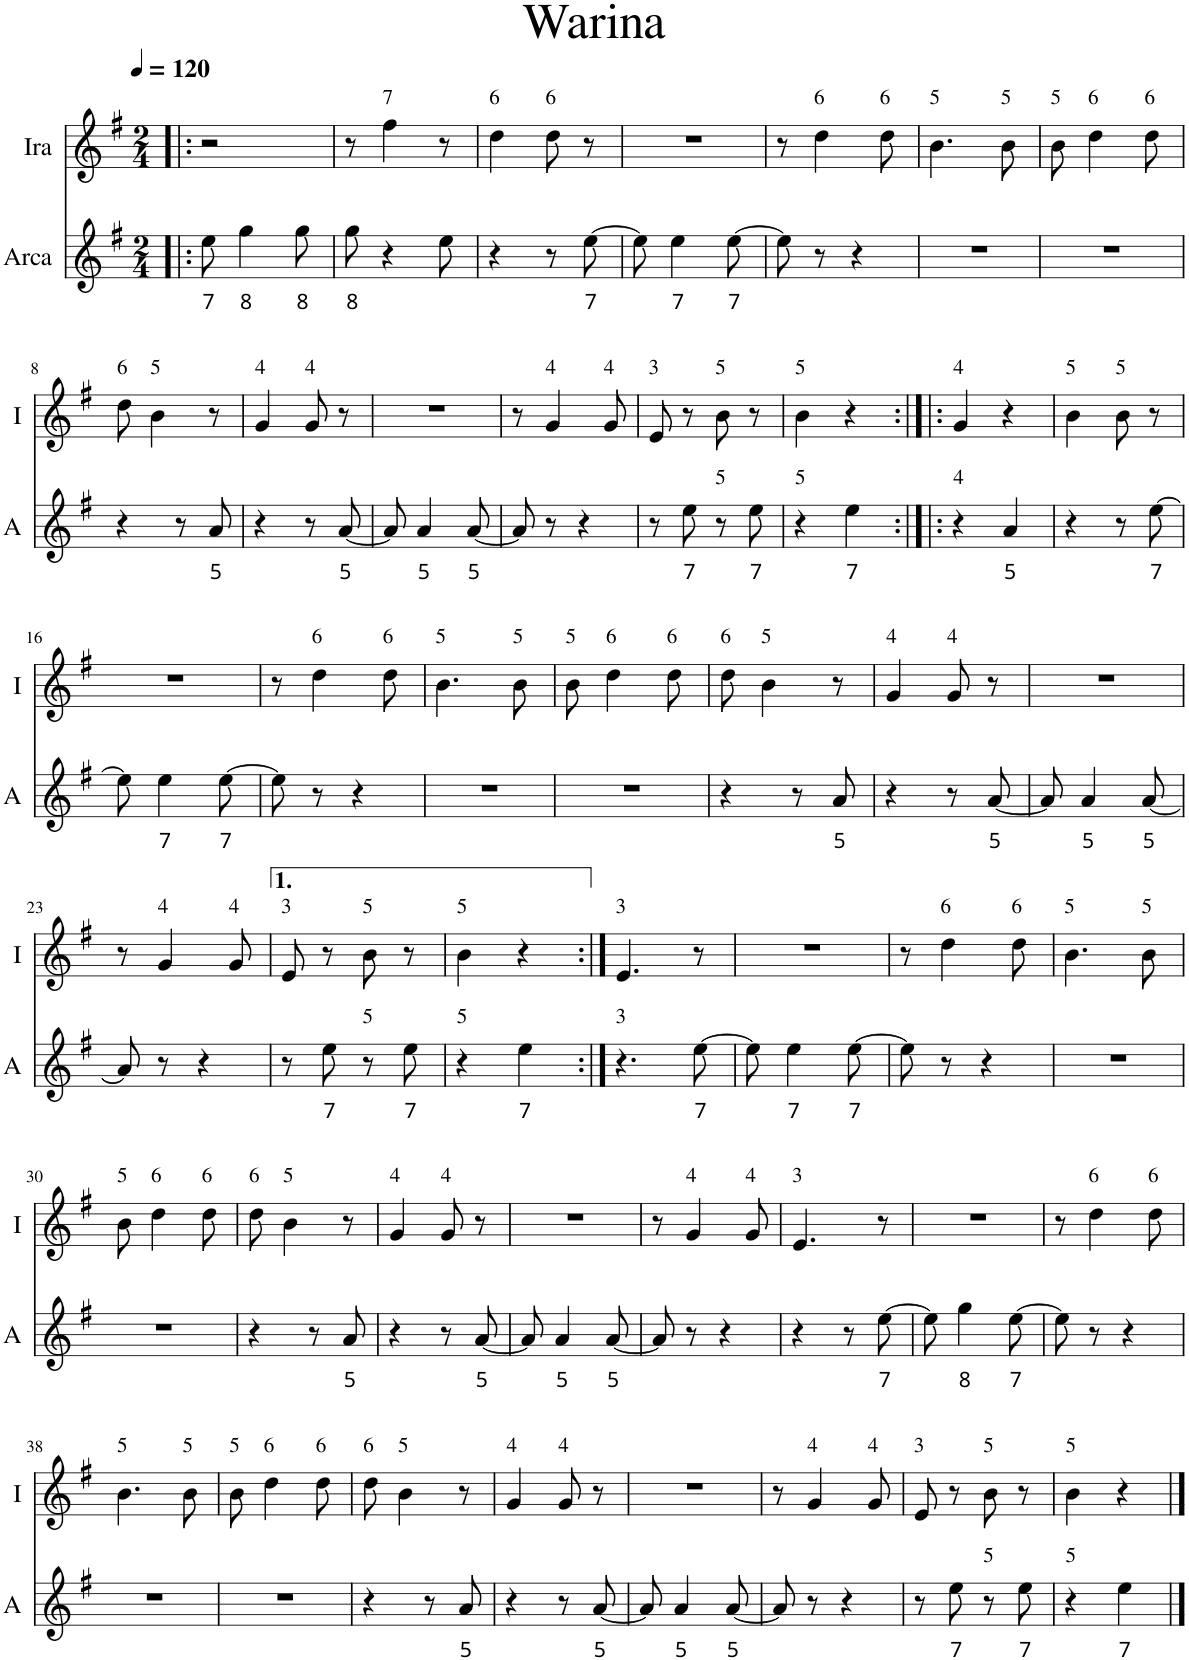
**kern	**text	**kern
*part2	*part2	*part1
*staff2	*staff2	*staff1
*I"Arca	*	*I"Ira
*I'A	*	*I'I
*clefG2	*	*clefG2
*k[f#]	*	*k[f#]
*M2/4	*	*M2/4
*MM120	*	*MM120
=1!|:	=1!|:	=1!|:
!	!LO:LY:b	!
8ee\	7	2r
!	!LO:LY:b	!
4gg\	8	.
!	!LO:LY:b	!
8gg\	8	.
=2	=2	=2
!	!LO:LY:b	!
8gg\	8	8r
!	!	!LO:TX:a:t=7
4r	.	4ff#\
8ee\	.	8r
=3	=3	=3
!	!	!LO:TX:a:t=6
4r	.	4dd\
!	!	!LO:TX:a:t=6
8r	.	8dd\
!	!LO:LY:b	!
[>8ee\	7	8r
=4	=4	=4
8ee\]	.	2r
!	!LO:LY:b	!
4ee\	7	.
!	!LO:LY:b	!
[>8ee\	7	.
=5	=5	=5
8ee\]	.	8r
!	!	!LO:TX:a:t=6
8r	.	4dd\
4r	.	.
!	!	!LO:TX:a:t=6
.	.	8dd\
=6	=6	=6
!	!	!LO:TX:a:t=5
2r	.	4.b\
!	!	!LO:TX:a:t=5
.	.	8b\
=7	=7	=7
!	!	!LO:TX:a:t=5
2r	.	8b\
!	!	!LO:TX:a:t=6
.	.	4dd\
!	!	!LO:TX:a:t=6
.	.	8dd\
!!LO:LB:g=z
=8	=8	=8
!	!	!LO:TX:a:t=6
4r	.	8dd\
!	!	!LO:TX:a:t=5
.	.	4b\
8r	.	.
!	!LO:LY:b	!
8a/	5	8r
=9	=9	=9
!	!	!LO:TX:a:t=4
4r	.	4g/
!	!	!LO:TX:a:t=4
8r	.	8g/
!	!LO:LY:b	!
[<8a/	5	8r
=10	=10	=10
8a/]	.	2r
!	!LO:LY:b	!
4a/	5	.
!	!LO:LY:b	!
[<8a/	5	.
=11	=11	=11
8a/]	.	8r
!	!	!LO:TX:a:t=4
8r	.	4g/
4r	.	.
!	!	!LO:TX:a:t=4
.	.	8g/
=12	=12	=12
!	!	!LO:TX:a:t=3
8r	.	8e/
!	!LO:LY:b	!
8ee\	7	8r
!	!	!LO:TX:a:t=5
!LO:TX:a:t=5	!	!
8r	.	8b\
!	!LO:LY:b	!
8ee\	7	8r
=13	=13	=13
!	!	!LO:TX:a:t=5
!LO:TX:a:t=5	!	!
4r	.	4b\
!	!LO:LY:b	!
4ee\	7	4r
=14:|!|:	=14:|!|:	=14:|!|:
!	!	!LO:TX:a:t=4
!LO:TX:a:t=4	!	!
4r	.	4g/
!	!LO:LY:b	!
4a/	5	4r
=15	=15	=15
!	!	!LO:TX:a:t=5
4r	.	4b\
!	!	!LO:TX:a:t=5
8r	.	8b\
!	!LO:LY:b	!
[>8ee\	7	8r
!!LO:LB:g=z
=16	=16	=16
8ee\]	.	2r
!	!LO:LY:b	!
4ee\	7	.
!	!LO:LY:b	!
[8ee\	7	.
=17	=17	=17
8ee\]	.	8r
!	!	!LO:TX:a:t=6
8r	.	4dd\
4r	.	.
!	!	!LO:TX:a:t=6
.	.	8dd\
=18	=18	=18
!	!	!LO:TX:a:t=5
2r	.	4.b\
!	!	!LO:TX:a:t=5
.	.	8b\
=19	=19	=19
!	!	!LO:TX:a:t=5
2r	.	8b\
!	!	!LO:TX:a:t=6
.	.	4dd\
!	!	!LO:TX:a:t=6
.	.	8dd\
=20	=20	=20
!	!	!LO:TX:a:t=6
4r	.	8dd\
!	!	!LO:TX:a:t=5
.	.	4b\
8r	.	.
!	!LO:LY:b	!
8a/	5	8r
=21	=21	=21
!	!	!LO:TX:a:t=4
4r	.	4g/
!	!	!LO:TX:a:t=4
8r	.	8g/
!	!LO:LY:b	!
[<8a/	5	8r
=22	=22	=22
8a/]	.	2r
!	!LO:LY:b	!
4a/	5	.
!	!LO:LY:b	!
[<8a/	5	.
!!LO:LB:g=z
=23	=23	=23
8a/]	.	8r
!	!	!LO:TX:a:t=4
8r	.	4g/
4r	.	.
!	!	!LO:TX:a:t=4
.	.	8g/
=24	=24	=24
!	!	!LO:TX:a:t=3
8r	.	8e/
!	!LO:LY:b	!
8ee\	7	8r
!	!	!LO:TX:a:t=5
!LO:TX:a:t=5	!	!
8r	.	8b\
!	!LO:LY:b	!
8ee\	7	8r
=25	=25	=25
!	!	!LO:TX:a:t=5
!LO:TX:a:t=5	!	!
4r	.	4b\
!	!LO:LY:b	!
4ee\	7	4r
=26:|!	=26:|!	=26:|!
!	!	!LO:TX:a:t=3
!LO:TX:a:t=3	!	!
4.r	.	4.e/
!	!LO:LY:b	!
[8ee\	7	8r
=27	=27	=27
8ee\]	.	2r
!	!LO:LY:b	!
4ee\	7	.
!	!LO:LY:b	!
[>8ee\	7	.
=28	=28	=28
8ee\]	.	8r
!	!	!LO:TX:a:t=6
8r	.	4dd\
4r	.	.
!	!	!LO:TX:a:t=6
.	.	8dd\
=29	=29	=29
!	!	!LO:TX:a:t=5
2r	.	4.b\
!	!	!LO:TX:a:t=5
.	.	8b\
!!LO:LB:g=z
=30	=30	=30
!	!	!LO:TX:a:t=5
2r	.	8b\
!	!	!LO:TX:a:t=6
.	.	4dd\
!	!	!LO:TX:a:t=6
.	.	8dd\
=31	=31	=31
!	!	!LO:TX:a:t=6
4r	.	8dd\
!	!	!LO:TX:a:t=5
.	.	4b\
8r	.	.
!	!LO:LY:b	!
8a/	5	8r
=32	=32	=32
!	!	!LO:TX:a:t=4
4r	.	4g/
!	!	!LO:TX:a:t=4
8r	.	8g/
!	!LO:LY:b	!
[<8a/	5	8r
=33	=33	=33
8a/]	.	2r
!	!LO:LY:b	!
4a/	5	.
!	!LO:LY:b	!
[<8a/	5	.
=34	=34	=34
8a/]	.	8r
!	!	!LO:TX:a:t=4
8r	.	4g/
4r	.	.
!	!	!LO:TX:a:t=4
.	.	8g/
=35	=35	=35
!	!	!LO:TX:a:t=3
4r	.	4.e/
8r	.	.
!	!LO:LY:b	!
[>8ee\	7	8r
=36	=36	=36
8ee\]	.	2r
!	!LO:LY:b	!
4gg\	8	.
!	!LO:LY:b	!
[8ee\	7	.
=37	=37	=37
8ee\]	.	8r
!	!	!LO:TX:a:t=6
8r	.	4dd\
4r	.	.
!	!	!LO:TX:a:t=6
.	.	8dd\
!!LO:LB:g=z
=38	=38	=38
!	!	!LO:TX:a:t=5
2r	.	4.b\
!	!	!LO:TX:a:t=5
.	.	8b\
=39	=39	=39
!	!	!LO:TX:a:t=5
2r	.	8b\
!	!	!LO:TX:a:t=6
.	.	4dd\
!	!	!LO:TX:a:t=6
.	.	8dd\
=40	=40	=40
!	!	!LO:TX:a:t=6
4r	.	8dd\
!	!	!LO:TX:a:t=5
.	.	4b\
8r	.	.
!	!LO:LY:b	!
8a/	5	8r
=41	=41	=41
!	!	!LO:TX:a:t=4
4r	.	4g/
!	!	!LO:TX:a:t=4
8r	.	8g/
!	!LO:LY:b	!
[<8a/	5	8r
=42	=42	=42
8a/]	.	2r
!	!LO:LY:b	!
4a/	5	.
!	!LO:LY:b	!
[<8a/	5	.
=43	=43	=43
8a/]	.	8r
!	!	!LO:TX:a:t=4
8r	.	4g/
4r	.	.
!	!	!LO:TX:a:t=4
.	.	8g/
=44	=44	=44
!	!	!LO:TX:a:t=3
8r	.	8e/
!	!LO:LY:b	!
8ee\	7	8r
!	!	!LO:TX:a:t=5
!LO:TX:a:t=5	!	!
8r	.	8b\
!	!LO:LY:b	!
8ee\	7	8r
=45	=45	=45
!	!	!LO:TX:a:t=5
!LO:TX:a:t=5	!	!
4r	.	4b\
!	!LO:LY:b	!
4ee\	7	4r
==	==	==
*-	*-	*-
